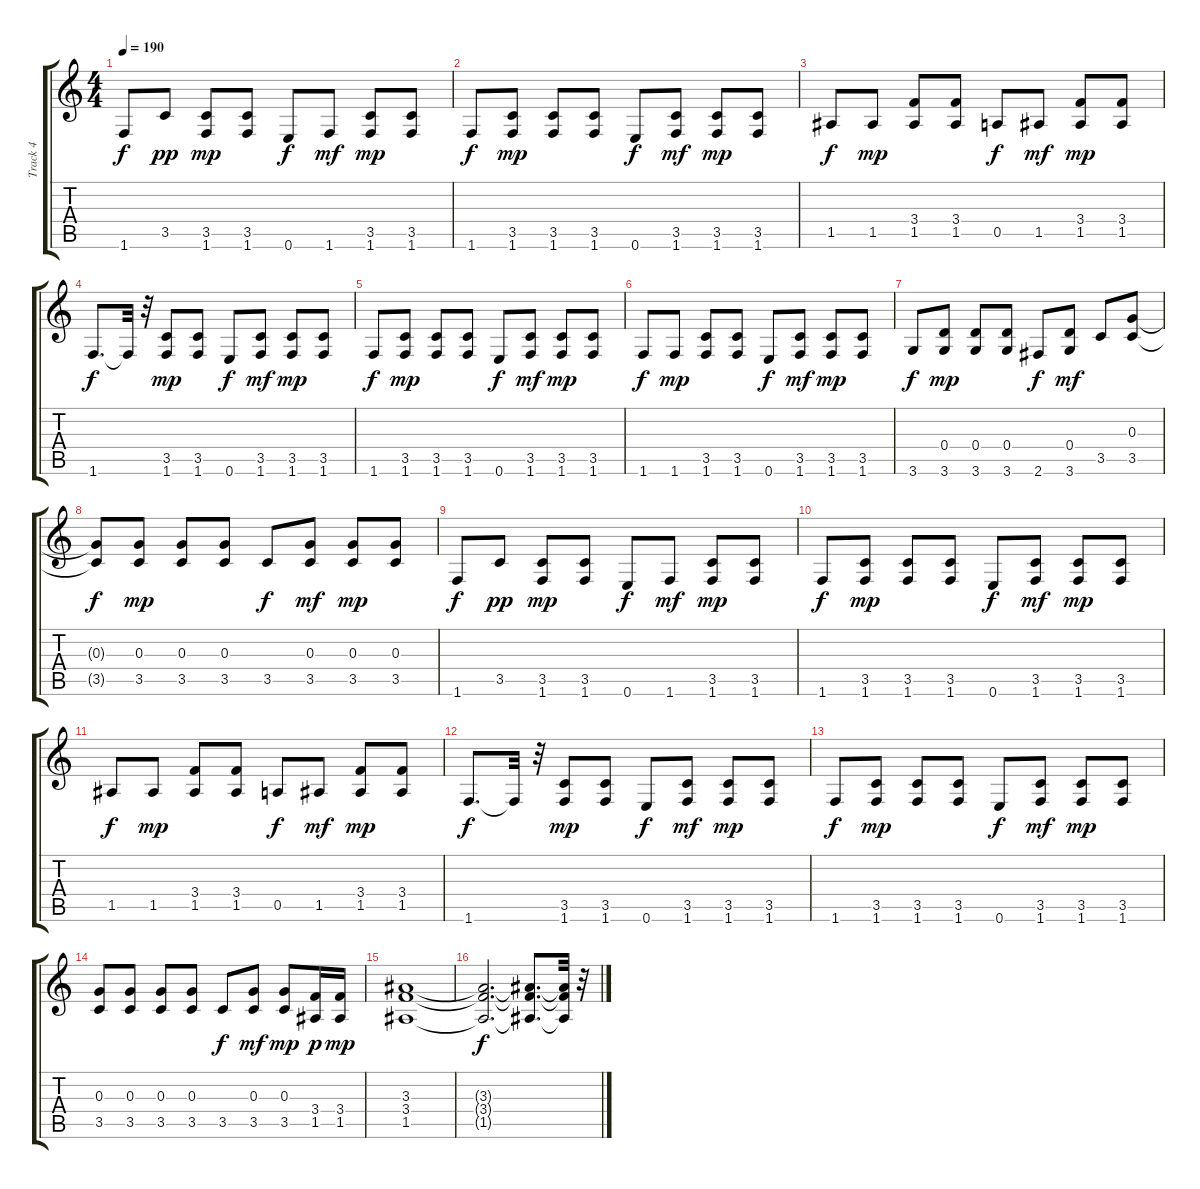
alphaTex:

\track ("Track 4" "Track 4") {instrument distortionguitar}
\staff {score tabs}
\tuning (E4 B3 G3 D3 A2 E2) {hide}
\ts (4 4)
\tempo 190
\clef g2
\ks c
1.6.8{dy f} 3.5.8{dy pp} (3.5 1.6).8{dy mp} (3.5 1.6).8 0.6.8{dy f} 1.6.8{dy mf} (3.5 1.6).8{dy mp} (3.5 1.6).8 |
1.6.8{dy f} (3.5 1.6).8{dy mp} (3.5 1.6).8 (3.5 1.6).8 0.6.8{dy f} (3.5 1.6).8{dy mf} (3.5 1.6).8{dy mp} (3.5 1.6).8 |
1.5.8{dy f} 1.5.8{dy mp} (3.4 1.5).8 (3.4 1.5).8 0.5.8{dy f} 1.5.8{dy mf} (3.4 1.5).8{dy mp} (3.4 1.5).8 |
1.6.8{d dy f} 1.6{t}.32 r.32 (3.5 1.6).8{dy mp} (3.5 1.6).8 0.6.8{dy f} (3.5 1.6).8{dy mf} (3.5 1.6).8{dy mp} (3.5 1.6).8 |
1.6.8{dy f} (3.5 1.6).8{dy mp} (3.5 1.6).8 (3.5 1.6).8 0.6.8{dy f} (3.5 1.6).8{dy mf} (3.5 1.6).8{dy mp} (3.5 1.6).8 |
1.6.8{dy f} 1.6.8{dy mp} (3.5 1.6).8 (3.5 1.6).8 0.6.8{dy f} (3.5 1.6).8{dy mf} (3.5 1.6).8{dy mp} (3.5 1.6).8 |
3.6.8{dy f} (0.4 3.6).8{dy mp} (0.4 3.6).8 (0.4 3.6).8 2.6.8{dy f} (0.4 3.6).8{dy mf} 3.5.8 (0.3 3.5).8 |
(0.3{t} 3.5{t}).8{dy f} (0.3 3.5).8{dy mp} (0.3 3.5).8 (0.3 3.5).8 3.5.8{dy f} (0.3 3.5).8{dy mf} (0.3 3.5).8{dy mp} (0.3 3.5).8 |
1.6.8{dy f} 3.5.8{dy pp} (3.5 1.6).8{dy mp} (3.5 1.6).8 0.6.8{dy f} 1.6.8{dy mf} (3.5 1.6).8{dy mp} (3.5 1.6).8 |
1.6.8{dy f} (3.5 1.6).8{dy mp} (3.5 1.6).8 (3.5 1.6).8 0.6.8{dy f} (3.5 1.6).8{dy mf} (3.5 1.6).8{dy mp} (3.5 1.6).8 |
1.5.8{dy f} 1.5.8{dy mp} (3.4 1.5).8 (3.4 1.5).8 0.5.8{dy f} 1.5.8{dy mf} (3.4 1.5).8{dy mp} (3.4 1.5).8 |
1.6.8{d dy f} 1.6{t}.32 r.32 (3.5 1.6).8{dy mp} (3.5 1.6).8 0.6.8{dy f} (3.5 1.6).8{dy mf} (3.5 1.6).8{dy mp} (3.5 1.6).8 |
1.6.8{dy f} (3.5 1.6).8{dy mp} (3.5 1.6).8 (3.5 1.6).8 0.6.8{dy f} (3.5 1.6).8{dy mf} (3.5 1.6).8{dy mp} (3.5 1.6).8 |
(0.3 3.5).8 (0.3 3.5).8 (0.3 3.5).8 (0.3 3.5).8 3.5.8{dy f} (0.3 3.5).8{dy mf} (0.3 3.5).8{dy mp} (3.4 1.5).16{dy p} (3.4 1.5).16{dy mp} |
(3.3 3.4 1.5).1 |
(3.3{t} 3.4{t} 1.5{t}).2{d dy f} (3.3{t} 3.4{t} 1.5{t}).8{d} (3.3{t} 3.4{t} 1.5{t}).32 r.32
